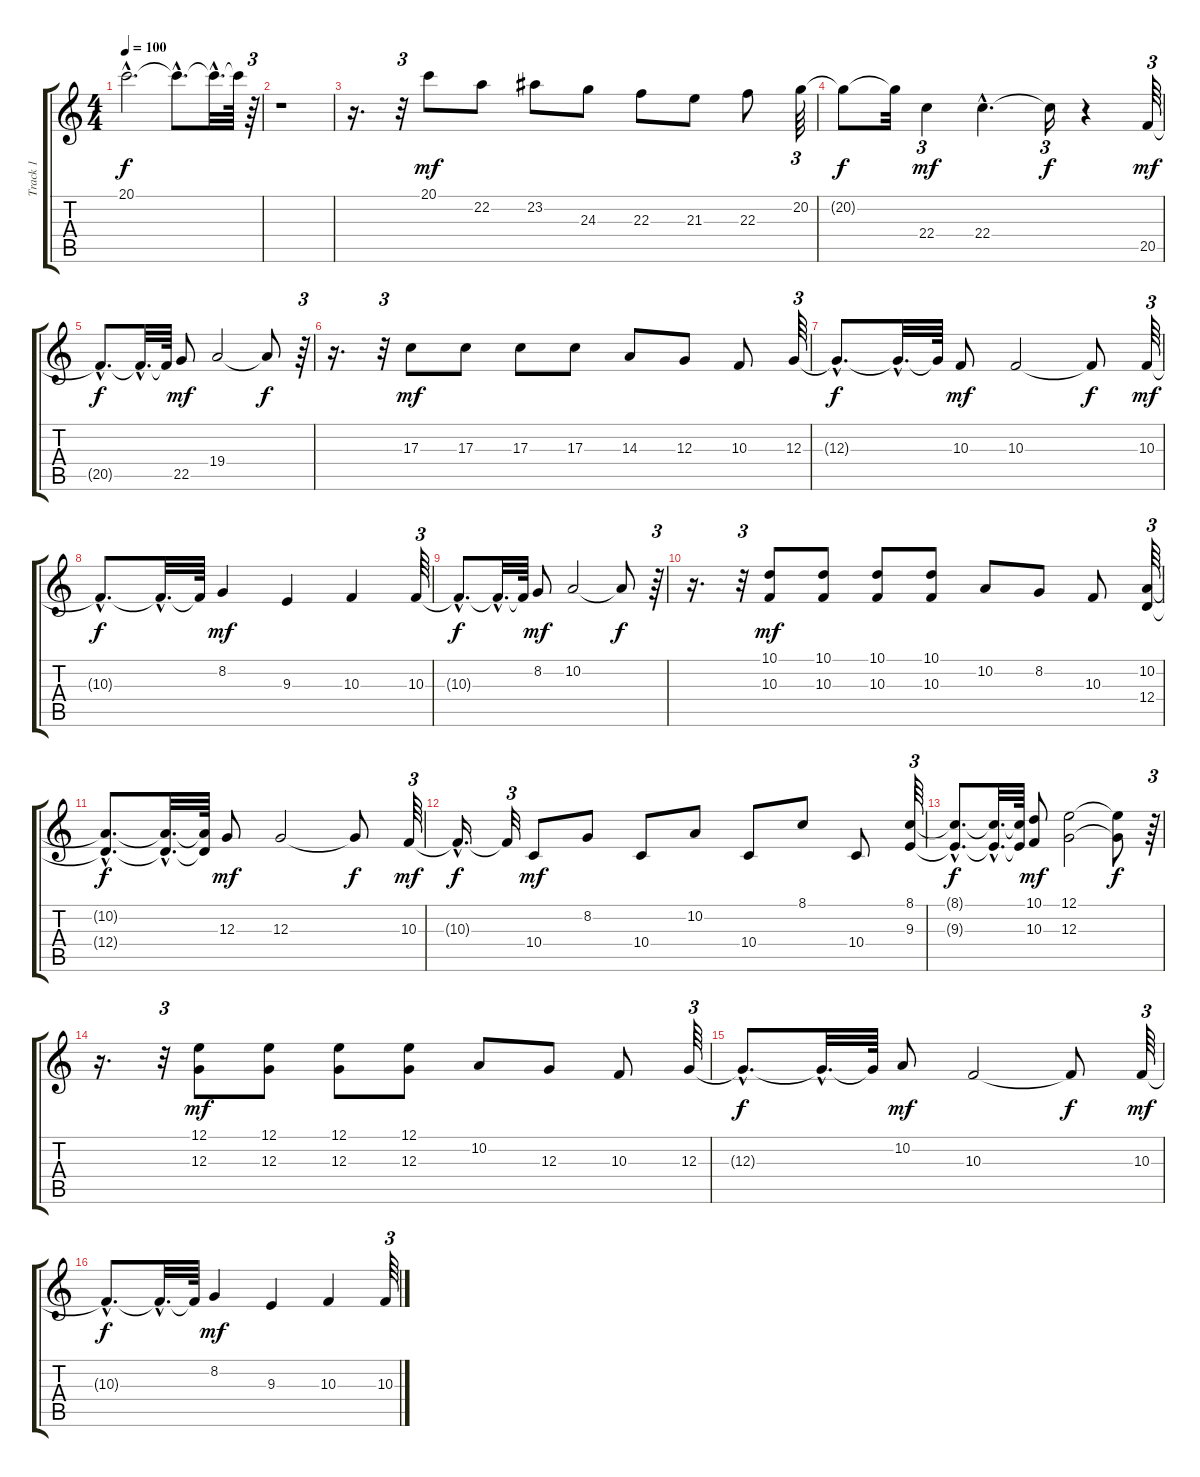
\track ("Track 1" "Track 1") {instrument acousticgrandpiano}
\staff {score tabs}
\tuning (E4 B3 G3 D3 A2 E2) {hide}
\ts (4 4)
\tempo 100
\clef g2
\ks c
20.1{hac t}.2{d dy f} 20.1{hac t}.8{d} 20.1{hac t}.32{d} 20.1{t}.64 r.64{tu (3 2)} |
r.1 |
r.16{d} r.32{tu (3 2)} 20.1.8{dy mf} 22.2.8 23.2.8 24.3.8 22.3.8 21.3.8 22.3.8 20.2.64{tu (3 2)} |
20.2{t}.8{dy f} 20.2{t}.32 22.4.4{tu (3 2) dy mf} 22.4{hac}.4{d} 22.4{t}.16{tu (3 2) dy f} r.4 20.5.64{tu (3 2) dy mf} |
20.5{hac t}.8{d dy f} 20.5{hac t}.32{d} 20.5{t}.64 22.5.8{dy mf} 19.4.2 19.4{t}.8{dy f} r.64{tu (3 2)} |
r.16{d} r.32{tu (3 2)} 17.3.8{dy mf} 17.3.8 17.3.8 17.3.8 14.3.8 12.3.8 10.3.8 12.3.64{tu (3 2)} |
12.3{hac t}.8{d dy f} 12.3{hac t}.32{d} 12.3{t}.64 10.3.8{dy mf} 10.3.2 10.3{t}.8{dy f} 10.3.64{tu (3 2) dy mf} |
10.3{hac t}.8{d dy f} 10.3{hac t}.32{d} 10.3{t}.64 8.2.4{dy mf} 9.3.4 10.3.4 10.3.64{tu (3 2)} |
10.3{hac t}.8{d dy f} 10.3{hac t}.32{d} 10.3{t}.64 8.2.8{dy mf} 10.2.2 10.2{t}.8{dy f} r.64{tu (3 2)} |
r.16{d} r.32{tu (3 2)} (10.1 10.3).8{dy mf} (10.1 10.3).8 (10.1 10.3).8 (10.1 10.3).8 10.2.8 8.2.8 10.3.8 (10.2 12.4).64{tu (3 2)} |
(10.2{hac t} 12.4{hac t}).8{d dy f} (10.2{hac t} 12.4{hac t}).32{d} (10.2{t} 12.4{t}).64 12.3.8{dy mf} 12.3.2 12.3{t}.8{dy f} 10.3.64{tu (3 2) dy mf} |
10.3{hac t}.16{d dy f} 10.3{t}.32{tu (3 2)} 10.4.8{dy mf} 8.2.8 10.4.8 10.2.8 10.4.8 8.1.8 10.4.8 (8.1 9.3).64{tu (3 2)} |
(8.1{hac t} 9.3{hac t}).8{d dy f} (8.1{hac t} 9.3{hac t}).32{d} (8.1{t} 9.3{t}).64 (10.1 10.3).8{dy mf} (12.1 12.3).2 (12.1{t} 12.3{t}).8{dy f} r.64{tu (3 2)} |
r.16{d} r.32{tu (3 2)} (12.1 12.3).8{dy mf} (12.1 12.3).8 (12.1 12.3).8 (12.1 12.3).8 10.2.8 12.3.8 10.3.8 12.3.64{tu (3 2)} |
12.3{hac t}.8{d dy f} 12.3{hac t}.32{d} 12.3{t}.64 10.2.8{dy mf} 10.3.2 10.3{t}.8{dy f} 10.3.64{tu (3 2) dy mf} |
10.3{hac t}.8{d dy f} 10.3{hac t}.32{d} 10.3{t}.64 8.2.4{dy mf} 9.3.4 10.3.4 10.3.64{tu (3 2)}
